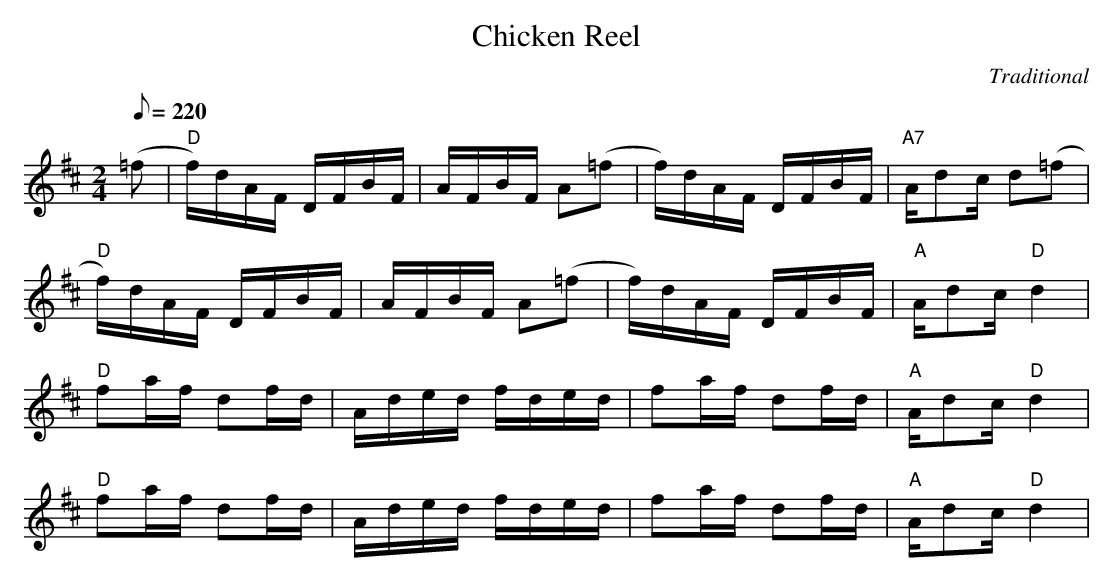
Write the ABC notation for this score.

X:1
T:Chicken Reel
M:2/4
L:1/8
Q:1/8=220
C:Traditional
K:D
(=f|"D"f/)d/A/F/ D/F/B/F/|A/F/B/F/ A(=f|f/)d/A/F/ D/F/B/F/|
"A7"A/dc/ d(=f|!
"D"f/)d/A/F/ D/F/B/F/|A/F/B/F/ A(=f|f/)d/A/F/ D/F/B/F/|"A"A/dc/ "D"d2|!
"D"fa/f/ df/d/|A/d/e/d/ f/d/e/d/| fa/f/ df/d/|"A"A/dc/ "D"d2|!
"D"fa/f/ df/d/|A/d/e/d/ f/d/e/d/| fa/f/ df/d/| "A"A/dc/ "D"d2|
